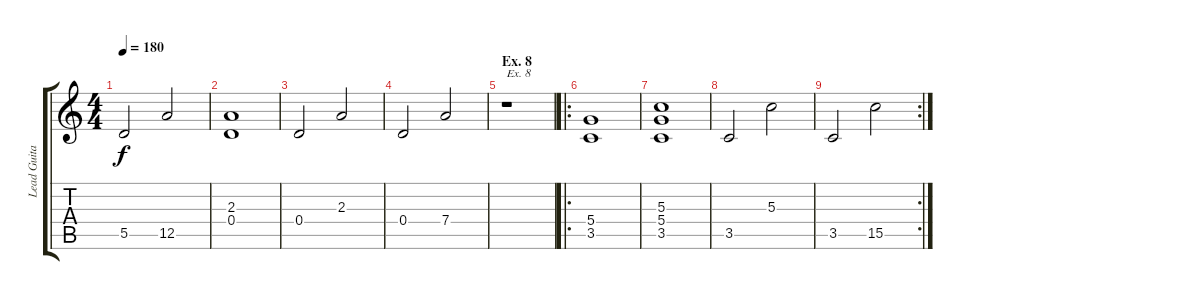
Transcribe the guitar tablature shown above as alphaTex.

\track ("Lead Guitar" "Lead Guita") {instrument distortionguitar}
\staff {score tabs}
\tuning (E4 B3 G3 D3 A2 E2) {hide}
\ts (4 4)
\tempo 180
\clef g2
\ks c
5.5.2{dy f} 12.5.2 |
(2.3 0.4).1 |
0.4.2 2.3.2 |
0.4.2 7.4.2 |
\section ("" "Ex. 8")
r.1{txt "Ex. 8"} |
\ro
(5.4 3.5).1 |
(5.3 5.4 3.5).1 |
3.5.2 5.3.2 |
\rc 2
3.5.2 15.5.2
